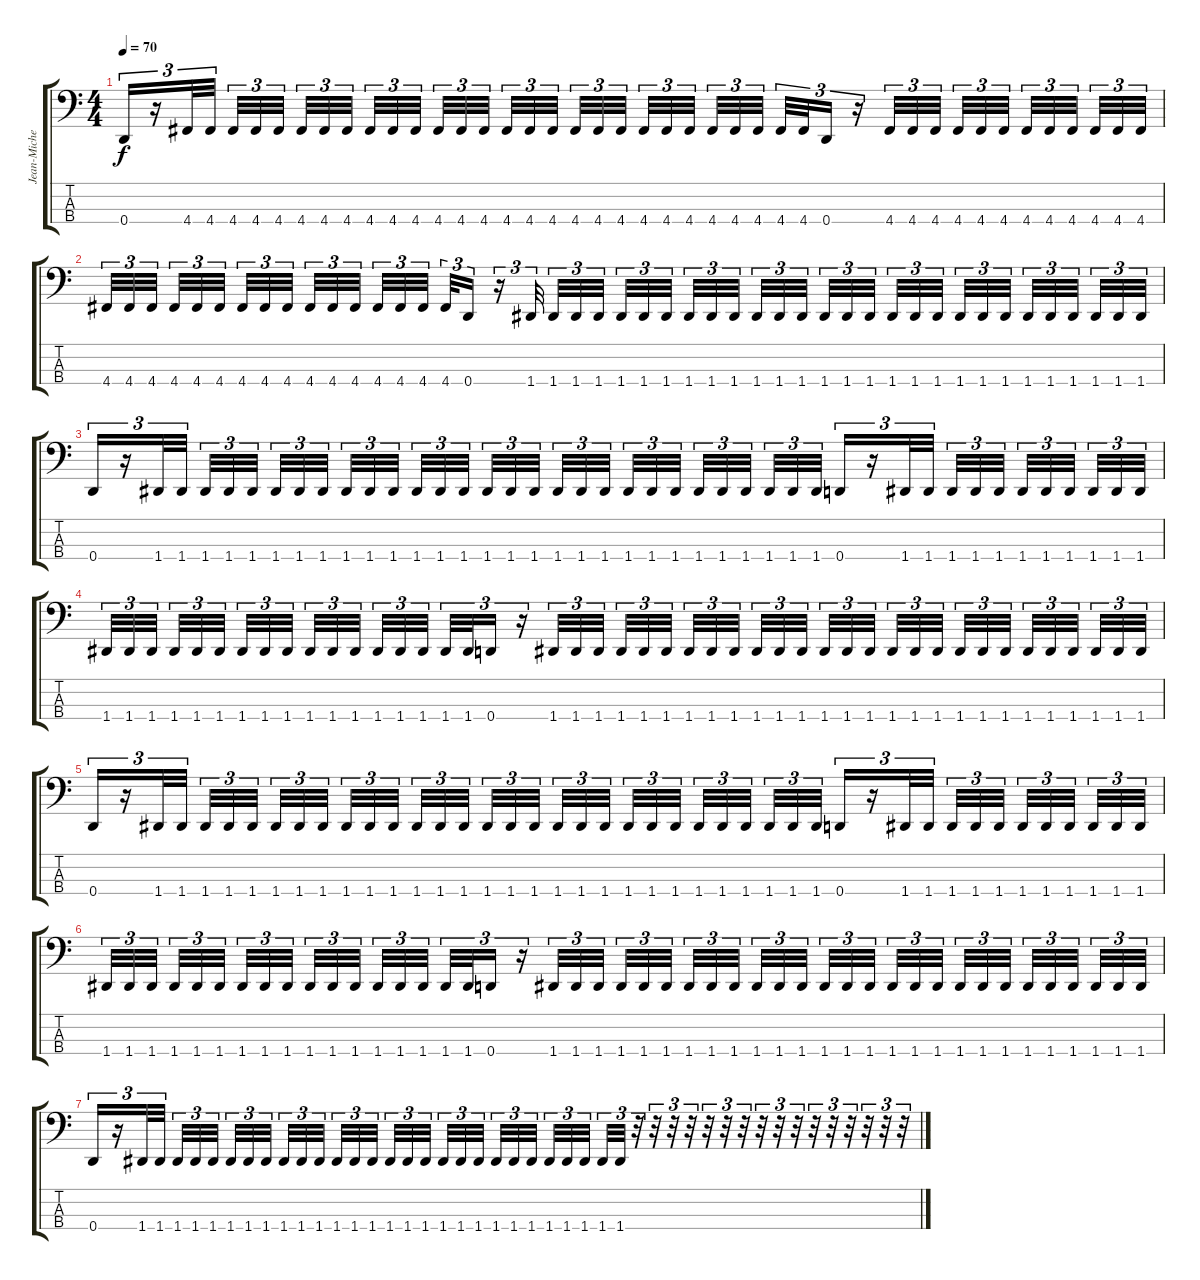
\track ("Jean-Michel Labadie " "Jean-Miche") {instrument electricbasspick}
\staff {score tabs}
\tuning (F2 C2 G1 D1) {hide}
\ts (4 4)
\tempo 70
\clef f4
\ks c
0.4.16{tu (3 2) dy f} r.16{tu (3 2)} 4.4.32{tu (3 2)} 4.4.32{tu (3 2) beam splitsecondary} 4.4.32{tu (3 2)} 4.4.32{tu (3 2)} 4.4.32{tu (3 2) beam splitsecondary} 4.4.32{tu (3 2)} 4.4.32{tu (3 2)} 4.4.32{tu (3 2)} 4.4.32{tu (3 2)} 4.4.32{tu (3 2)} 4.4.32{tu (3 2) beam splitsecondary} 4.4.32{tu (3 2)} 4.4.32{tu (3 2)} 4.4.32{tu (3 2) beam splitsecondary} 4.4.32{tu (3 2)} 4.4.32{tu (3 2)} 4.4.32{tu (3 2) beam splitsecondary} 4.4.32{tu (3 2)} 4.4.32{tu (3 2)} 4.4.32{tu (3 2)} 4.4.32{tu (3 2)} 4.4.32{tu (3 2)} 4.4.32{tu (3 2) beam splitsecondary} 4.4.32{tu (3 2)} 4.4.32{tu (3 2)} 4.4.32{tu (3 2) beam splitsecondary} 4.4.32{tu (3 2)} 4.4.32{tu (3 2)} 0.4.16{tu (3 2)} r.16{tu (3 2)} 4.4.32{tu (3 2)} 4.4.32{tu (3 2)} 4.4.32{tu (3 2) beam splitsecondary} 4.4.32{tu (3 2)} 4.4.32{tu (3 2)} 4.4.32{tu (3 2) beam splitsecondary} 4.4.32{tu (3 2)} 4.4.32{tu (3 2)} 4.4.32{tu (3 2) beam splitsecondary} 4.4.32{tu (3 2)} 4.4.32{tu (3 2)} 4.4.32{tu (3 2)} |
4.4.32{tu (3 2)} 4.4.32{tu (3 2)} 4.4.32{tu (3 2) beam splitsecondary} 4.4.32{tu (3 2)} 4.4.32{tu (3 2)} 4.4.32{tu (3 2) beam splitsecondary} 4.4.32{tu (3 2)} 4.4.32{tu (3 2)} 4.4.32{tu (3 2) beam splitsecondary} 4.4.32{tu (3 2)} 4.4.32{tu (3 2)} 4.4.32{tu (3 2)} 4.4.32{tu (3 2)} 4.4.32{tu (3 2)} 4.4.32{tu (3 2) beam splitsecondary} 4.4.32{tu (3 2)} 0.4.16{tu (3 2)} r.16{tu (3 2)} 1.4.32{tu (3 2) beam splitsecondary} 1.4.32{tu (3 2)} 1.4.32{tu (3 2)} 1.4.32{tu (3 2)} 1.4.32{tu (3 2)} 1.4.32{tu (3 2)} 1.4.32{tu (3 2) beam splitsecondary} 1.4.32{tu (3 2)} 1.4.32{tu (3 2)} 1.4.32{tu (3 2) beam splitsecondary} 1.4.32{tu (3 2)} 1.4.32{tu (3 2)} 1.4.32{tu (3 2) beam splitsecondary} 1.4.32{tu (3 2)} 1.4.32{tu (3 2)} 1.4.32{tu (3 2)} 1.4.32{tu (3 2)} 1.4.32{tu (3 2)} 1.4.32{tu (3 2) beam splitsecondary} 1.4.32{tu (3 2)} 1.4.32{tu (3 2)} 1.4.32{tu (3 2) beam splitsecondary} 1.4.32{tu (3 2)} 1.4.32{tu (3 2)} 1.4.32{tu (3 2) beam splitsecondary} 1.4.32{tu (3 2)} 1.4.32{tu (3 2)} 1.4.32{tu (3 2)} |
0.4.16{tu (3 2)} r.16{tu (3 2)} 1.4.32{tu (3 2)} 1.4.32{tu (3 2) beam splitsecondary} 1.4.32{tu (3 2)} 1.4.32{tu (3 2)} 1.4.32{tu (3 2) beam splitsecondary} 1.4.32{tu (3 2)} 1.4.32{tu (3 2)} 1.4.32{tu (3 2)} 1.4.32{tu (3 2)} 1.4.32{tu (3 2)} 1.4.32{tu (3 2) beam splitsecondary} 1.4.32{tu (3 2)} 1.4.32{tu (3 2)} 1.4.32{tu (3 2) beam splitsecondary} 1.4.32{tu (3 2)} 1.4.32{tu (3 2)} 1.4.32{tu (3 2) beam splitsecondary} 1.4.32{tu (3 2)} 1.4.32{tu (3 2)} 1.4.32{tu (3 2)} 1.4.32{tu (3 2)} 1.4.32{tu (3 2)} 1.4.32{tu (3 2) beam splitsecondary} 1.4.32{tu (3 2)} 1.4.32{tu (3 2)} 1.4.32{tu (3 2) beam splitsecondary} 1.4.32{tu (3 2)} 1.4.32{tu (3 2)} 1.4.32{tu (3 2) beam splitsecondary} 0.4.16{tu (3 2)} r.16{tu (3 2)} 1.4.32{tu (3 2)} 1.4.32{tu (3 2) beam splitsecondary} 1.4.32{tu (3 2)} 1.4.32{tu (3 2)} 1.4.32{tu (3 2) beam splitsecondary} 1.4.32{tu (3 2)} 1.4.32{tu (3 2)} 1.4.32{tu (3 2) beam splitsecondary} 1.4.32{tu (3 2)} 1.4.32{tu (3 2)} 1.4.32{tu (3 2)} |
1.4.32{tu (3 2)} 1.4.32{tu (3 2)} 1.4.32{tu (3 2) beam splitsecondary} 1.4.32{tu (3 2)} 1.4.32{tu (3 2)} 1.4.32{tu (3 2) beam splitsecondary} 1.4.32{tu (3 2)} 1.4.32{tu (3 2)} 1.4.32{tu (3 2) beam splitsecondary} 1.4.32{tu (3 2)} 1.4.32{tu (3 2)} 1.4.32{tu (3 2)} 1.4.32{tu (3 2)} 1.4.32{tu (3 2)} 1.4.32{tu (3 2) beam splitsecondary} 1.4.32{tu (3 2)} 1.4.32{tu (3 2)} 0.4.16{tu (3 2)} r.16{tu (3 2)} 1.4.32{tu (3 2)} 1.4.32{tu (3 2)} 1.4.32{tu (3 2)} 1.4.32{tu (3 2)} 1.4.32{tu (3 2)} 1.4.32{tu (3 2) beam splitsecondary} 1.4.32{tu (3 2)} 1.4.32{tu (3 2)} 1.4.32{tu (3 2) beam splitsecondary} 1.4.32{tu (3 2)} 1.4.32{tu (3 2)} 1.4.32{tu (3 2) beam splitsecondary} 1.4.32{tu (3 2)} 1.4.32{tu (3 2)} 1.4.32{tu (3 2)} 1.4.32{tu (3 2)} 1.4.32{tu (3 2)} 1.4.32{tu (3 2) beam splitsecondary} 1.4.32{tu (3 2)} 1.4.32{tu (3 2)} 1.4.32{tu (3 2) beam splitsecondary} 1.4.32{tu (3 2)} 1.4.32{tu (3 2)} 1.4.32{tu (3 2) beam splitsecondary} 1.4.32{tu (3 2)} 1.4.32{tu (3 2)} 1.4.32{tu (3 2)} |
0.4.16{tu (3 2)} r.16{tu (3 2)} 1.4.32{tu (3 2)} 1.4.32{tu (3 2) beam splitsecondary} 1.4.32{tu (3 2)} 1.4.32{tu (3 2)} 1.4.32{tu (3 2) beam splitsecondary} 1.4.32{tu (3 2)} 1.4.32{tu (3 2)} 1.4.32{tu (3 2)} 1.4.32{tu (3 2)} 1.4.32{tu (3 2)} 1.4.32{tu (3 2) beam splitsecondary} 1.4.32{tu (3 2)} 1.4.32{tu (3 2)} 1.4.32{tu (3 2) beam splitsecondary} 1.4.32{tu (3 2)} 1.4.32{tu (3 2)} 1.4.32{tu (3 2) beam splitsecondary} 1.4.32{tu (3 2)} 1.4.32{tu (3 2)} 1.4.32{tu (3 2)} 1.4.32{tu (3 2)} 1.4.32{tu (3 2)} 1.4.32{tu (3 2) beam splitsecondary} 1.4.32{tu (3 2)} 1.4.32{tu (3 2)} 1.4.32{tu (3 2) beam splitsecondary} 1.4.32{tu (3 2)} 1.4.32{tu (3 2)} 1.4.32{tu (3 2) beam splitsecondary} 0.4.16{tu (3 2)} r.16{tu (3 2)} 1.4.32{tu (3 2)} 1.4.32{tu (3 2) beam splitsecondary} 1.4.32{tu (3 2)} 1.4.32{tu (3 2)} 1.4.32{tu (3 2) beam splitsecondary} 1.4.32{tu (3 2)} 1.4.32{tu (3 2)} 1.4.32{tu (3 2) beam splitsecondary} 1.4.32{tu (3 2)} 1.4.32{tu (3 2)} 1.4.32{tu (3 2)} |
1.4.32{tu (3 2)} 1.4.32{tu (3 2)} 1.4.32{tu (3 2) beam splitsecondary} 1.4.32{tu (3 2)} 1.4.32{tu (3 2)} 1.4.32{tu (3 2) beam splitsecondary} 1.4.32{tu (3 2)} 1.4.32{tu (3 2)} 1.4.32{tu (3 2) beam splitsecondary} 1.4.32{tu (3 2)} 1.4.32{tu (3 2)} 1.4.32{tu (3 2)} 1.4.32{tu (3 2)} 1.4.32{tu (3 2)} 1.4.32{tu (3 2) beam splitsecondary} 1.4.32{tu (3 2)} 1.4.32{tu (3 2)} 0.4.16{tu (3 2)} r.16{tu (3 2)} 1.4.32{tu (3 2)} 1.4.32{tu (3 2)} 1.4.32{tu (3 2)} 1.4.32{tu (3 2)} 1.4.32{tu (3 2)} 1.4.32{tu (3 2) beam splitsecondary} 1.4.32{tu (3 2)} 1.4.32{tu (3 2)} 1.4.32{tu (3 2) beam splitsecondary} 1.4.32{tu (3 2)} 1.4.32{tu (3 2)} 1.4.32{tu (3 2) beam splitsecondary} 1.4.32{tu (3 2)} 1.4.32{tu (3 2)} 1.4.32{tu (3 2)} 1.4.32{tu (3 2)} 1.4.32{tu (3 2)} 1.4.32{tu (3 2) beam splitsecondary} 1.4.32{tu (3 2)} 1.4.32{tu (3 2)} 1.4.32{tu (3 2) beam splitsecondary} 1.4.32{tu (3 2)} 1.4.32{tu (3 2)} 1.4.32{tu (3 2) beam splitsecondary} 1.4.32{tu (3 2)} 1.4.32{tu (3 2)} 1.4.32{tu (3 2)} |
0.4.16{tu (3 2)} r.16{tu (3 2)} 1.4.32{tu (3 2)} 1.4.32{tu (3 2) beam splitsecondary} 1.4.32{tu (3 2)} 1.4.32{tu (3 2)} 1.4.32{tu (3 2) beam splitsecondary} 1.4.32{tu (3 2)} 1.4.32{tu (3 2)} 1.4.32{tu (3 2)} 1.4.32{tu (3 2)} 1.4.32{tu (3 2)} 1.4.32{tu (3 2) beam splitsecondary} 1.4.32{tu (3 2)} 1.4.32{tu (3 2)} 1.4.32{tu (3 2) beam splitsecondary} 1.4.32{tu (3 2)} 1.4.32{tu (3 2)} 1.4.32{tu (3 2) beam splitsecondary} 1.4.32{tu (3 2)} 1.4.32{tu (3 2)} 1.4.32{tu (3 2)} 1.4.32{tu (3 2)} 1.4.32{tu (3 2)} 1.4.32{tu (3 2) beam splitsecondary} 1.4.32{tu (3 2)} 1.4.32{tu (3 2)} 1.4.32{tu (3 2) beam splitsecondary} 1.4.32{tu (3 2)} 1.4.32{tu (3 2)} r.32{tu (3 2)} r.32{tu (3 2)} r.32{tu (3 2)} r.32{tu (3 2)} r.32{tu (3 2)} r.32{tu (3 2)} r.32{tu (3 2)} r.32{tu (3 2)} r.32{tu (3 2)} r.32{tu (3 2)} r.32{tu (3 2)} r.32{tu (3 2)} r.32{tu (3 2)} r.32{tu (3 2)} r.32{tu (3 2)} r.32{tu (3 2)}
